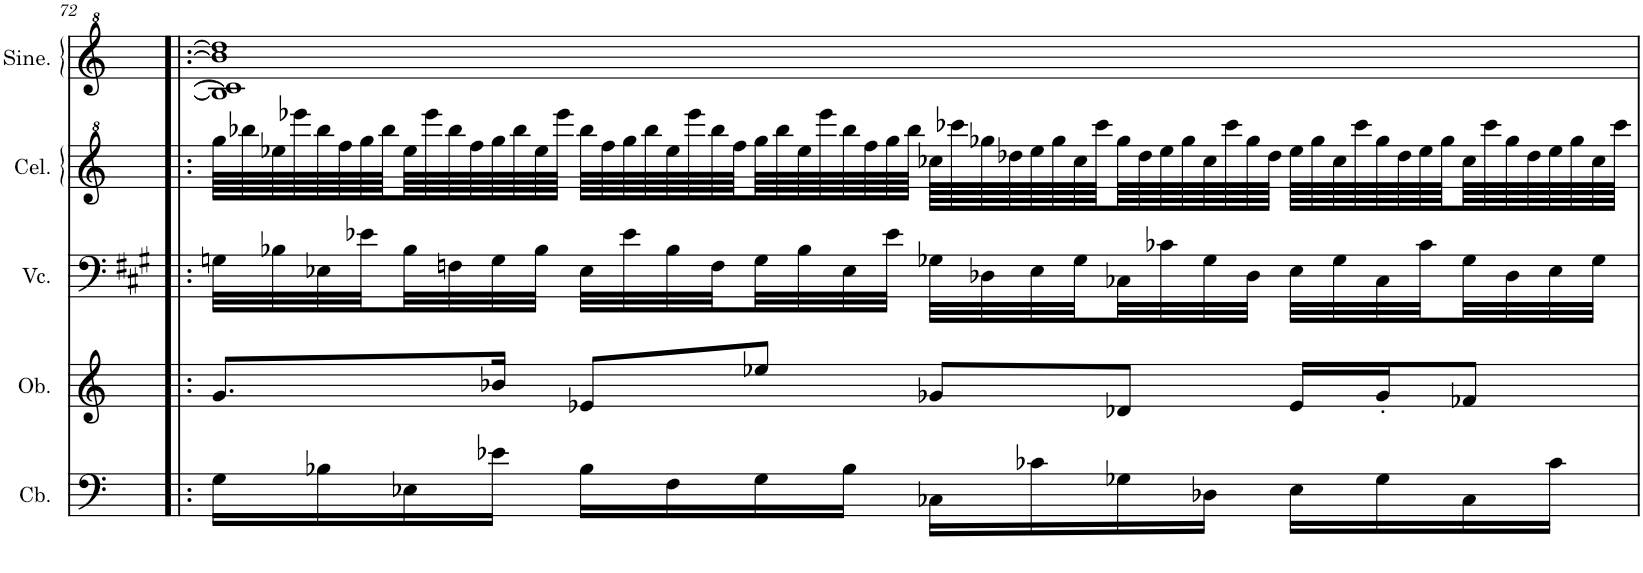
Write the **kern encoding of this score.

**kern	**kern	**kern	**kern	**kern
*part5	*part4	*part3	*part2	*part1
*staff5	*staff4	*staff3	*staff2	*staff1
*I"Contrabass	*I"Oboe	*I"Violoncello	*I"Celesta	*I"Sine Synthesiser
*I'Cb.	*I'Ob.	*I'Vc.	*I'Cel.	*I'Sine.
!!LO:PB:g=z
*clefF4	*clefG2	*clefF4	*clefG^2	*clefG^2
*Trd7c12	*	*	*Trd-7c-12	*
*k[]	*k[]	*k[f#c#g#]	*k[]	*k[]
*M4/4	*M4/4	*M4/4	*M4/4	*M4/4
=72!|:	=72!|:	=72!|:	=72!|:	=72!|:
16G\LL	8.g/L	32Gn\LLL	64ggg\LLLL	1b-] 1cc-] 1bb-] 1ddd-]
.	.	.	64bbb-X\	.
.	.	32B-X\	64eee-X\	.
.	.	.	64eeee-X\	.
16B-X\	.	32E-X\	64bbb-\	.
.	.	.	64fff\	.
.	.	32e-X\	64ggg\	.
.	.	.	64bbb-\	.
16E-X\	.	32B-\	64eee-\	.
.	.	.	64eeee-\	.
.	.	32Fn\	64bbb-\	.
.	.	.	64fff\	.
16e-X\JJ	16b-X/Jk	32G\	64ggg\	.
.	.	.	64bbb-\	.
.	.	32B-\JJJ	64eee-\	.
.	.	.	64eeee-\JJJJ	.
16B-\LL	8e-X/L	32E-\LLL	64bbb-\LLLL	.
.	.	.	64fff\	.
.	.	32e-\	64ggg\	.
.	.	.	64bbb-\	.
16F\	.	32B-\	64eee-\	.
.	.	.	64eeee-\	.
.	.	32F\	64bbb-\	.
.	.	.	64fff\	.
16G\	8ee-X/J	32G\	64ggg\	.
.	.	.	64bbb-\	.
.	.	32B-\	64eee-\	.
.	.	.	64eeee-\	.
16B-\JJ	.	32E-\	64bbb-\	.
.	.	.	64fff\	.
.	.	32e-\JJJ	64ggg\	.
.	.	.	64bbb-\JJJJ	.
16C-X\LL	8g-X/L	32G-X\LLL	64ccc-X\LLLL	.
.	.	.	64cccc-X\	.
.	.	32D-X\	64ggg-X\	.
.	.	.	64ddd-X\	.
16c-X\	.	32E-\	64eee-\	.
.	.	.	64ggg-\	.
.	.	32G-\	64ccc-\	.
.	.	.	64cccc-\	.
16G-X\	8d-X/J	32C-X\	64ggg-\	.
.	.	.	64ddd-\	.
.	.	32c-X\	64eee-\	.
.	.	.	64ggg-\	.
16D-X\JJ	.	32G-\	64ccc-\	.
.	.	.	64cccc-\	.
.	.	32D-\JJJ	64ggg-\	.
.	.	.	64ddd-\JJJJ	.
16E-\LL	16e-/LL	32E-\LLL	64eee-\LLLL	.
.	.	.	64ggg-\	.
.	.	32G-\	64ccc-\	.
.	.	.	64cccc-\	.
16G-\	16g-'/J	32C-\	64ggg-\	.
.	.	.	64ddd-\	.
.	.	32c-\	64eee-\	.
.	.	.	64ggg-\	.
16C-\	8f-X/J	32G-\	64ccc-\	.
.	.	.	64cccc-\	.
.	.	32D-\	64ggg-\	.
.	.	.	64ddd-\	.
16c-\JJ	.	32E-\	64eee-\	.
.	.	.	64ggg-\	.
.	.	32G-\JJJ	64ccc-\	.
.	.	.	64cccc-\JJJJ	.
=	=	=	=	=
*-	*-	*-	*-	*-
